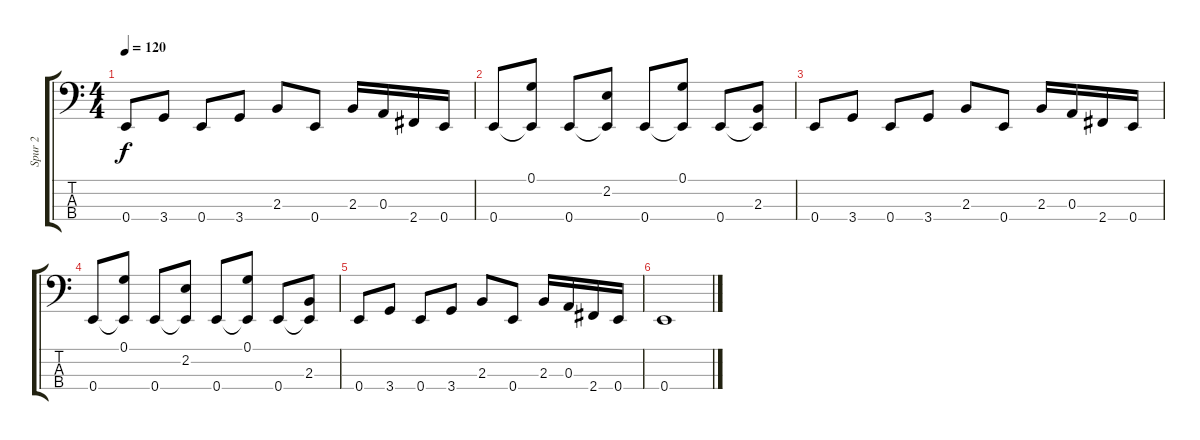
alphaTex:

\track ("Spur 2" "Spur 2") {instrument electricbasspick}
\staff {score tabs}
\tuning (G2 D2 A1 E1) {hide}
\ts (4 4)
\tempo 120
\clef f4
\ks c
0.4.8{dy f instrument electricbasspick} 3.4.8 0.4.8 3.4.8 2.3.8 0.4.8 2.3.16 0.3.16 2.4.16 0.4.16 |
0.4.8 (0.1 0.4{t}).8 0.4.8 (2.2 0.4{t}).8 0.4.8 (0.1 0.4{t}).8 0.4.8 (2.3 0.4{t}).8 |
0.4.8 3.4.8 0.4.8 3.4.8 2.3.8 0.4.8 2.3.16 0.3.16 2.4.16 0.4.16 |
0.4.8 (0.1 0.4{t}).8 0.4.8 (2.2 0.4{t}).8 0.4.8 (0.1 0.4{t}).8 0.4.8 (2.3 0.4{t}).8 |
0.4.8 3.4.8 0.4.8 3.4.8 2.3.8 0.4.8 2.3.16 0.3.16 2.4.16 0.4.16 |
0.4.1
